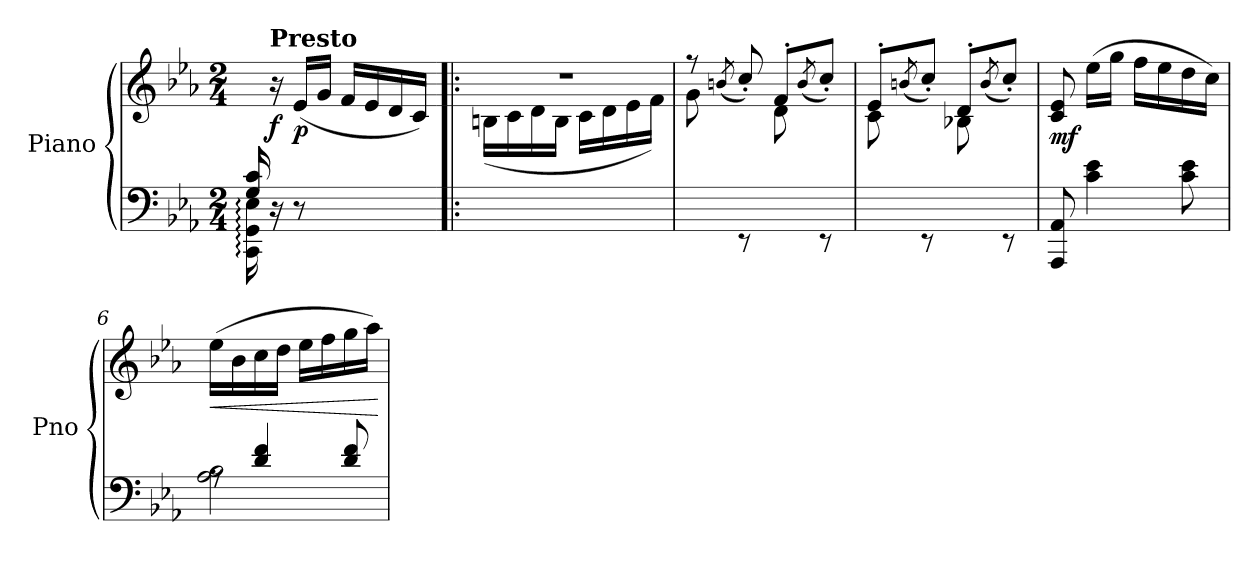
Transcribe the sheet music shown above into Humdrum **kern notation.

**kern	**kern	**dynam
*part1	*part1	*part1
*staff2	*staff1	*staff1/2
*I"Piano	*	*
*I'Pno	*	*
*clefF4	*clefG2	*
*k[b-e-a-]	*k[b-e-a-]	*
*M2/4	*M2/4	*
=1	=1	=1
*^	*	*
16G/ 16c/	16CC\: 16GG\: 16E-\:	16ryy	.
*	*	*MM160	*
!	!	!LO:TX:a:B:t=Presto	!
!	!	!	!LO:DY:b
4..ryy	16r	16r	f
!	!	!	!LO:DY:b
.	8r	(16e-/LL	p
.	.	16g/JJ	.
.	4ryy	16f/LL	.
.	.	16e-/	.
.	.	16d/	.
.	.	16c/JJ)	.
*v	*v	*	*
=2!|:	=2!|:	=2!|:
*	*^	*
2ryy	2r	(16Bn\LL	.
.	.	16c\	.
.	.	16d\	.
.	.	16B\JJ	.
.	.	16c\LL	.
.	.	16d\	.
.	.	16e-\	.
.	.	16f\JJ)	.
=3	=3	=3	=3
8ryy	8rff	8g\	.
.	(8qbn/	.	.
8rEE	8cc'/)	8ryy	.
8ryy	8f'/L	8d\	.
.	(8qb/	.	.
8rEE	8cc'/J)	8ryy	.
=4	=4	=4	=4
8ryy	8e-'/L	8c\	.
.	(8qbn/	.	.
8rEE	8cc'/J)	8ryy	.
8ryy	8d'/L	8B-X\	.
.	(8qb/	.	.
8rEE	8cc'/J)	8ryy	.
=5	=5	=5	=5
!	!	!	!LO:DY:b
*	*v	*v	*
8AAA-/ 8AA-/	8c/ 8e-/	mf
4c\ 4e-\	(16ee-\LL	.
.	16gg\JJ	.
.	16ff\LL	.
.	16ee-\	.
8c\ 8e-\	16dd\	.
.	16cc\JJ)	.
=6	=6	=6
*^	*	*
!	!	!	!LO:HP:b
8rA	2A-\ 2B-\	(16ee-\LL	<
.	.	16b-\	.
4d/ 4f/	.	16cc\	.
.	.	16dd\JJ	.
.	.	16ee-\LL	.
.	.	16ff\	.
8d/ 8f/	.	16gg\	.
.	.	16aa-\JJ)	.
*v	*v	*	*
.	.	[
=	=	=
*-	*-	*-
